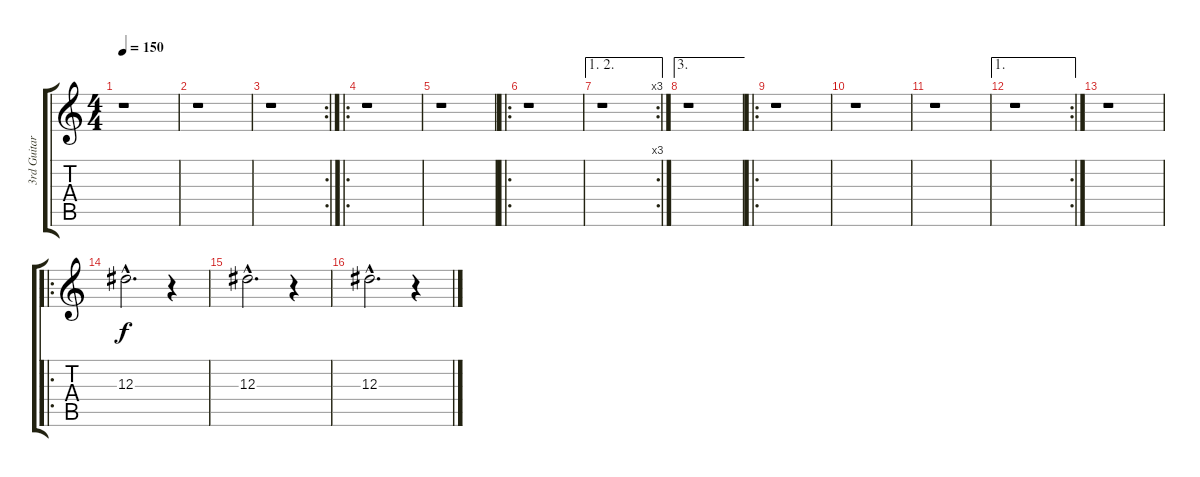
\track ("3rd Guitar" "3rd Guitar") {instrument distortionguitar}
\staff {score tabs}
\tuning (C4 G3 Eb3 Bb2 F2 C2) {hide}
\ts (4 4)
\tempo 150
\clef g2
\ks c
r.1{dy f} |
r.1 |
\rc 2
r.1 |
\ro
r.1 |
r.1 |
\ro
r.1 |
\ae (1 2)
\rc 3
r.1 |
\ae 3
r.1 |
\ro
r.1 |
r.1 |
r.1 |
\ae 1
\rc 2
r.1 |
r.1 |
\ro
12.3{hac}.2{d} r.4 |
12.3{hac}.2{d volume 13} r.4 |
12.3{hac}.2{d volume 12 balance 5} r.4
